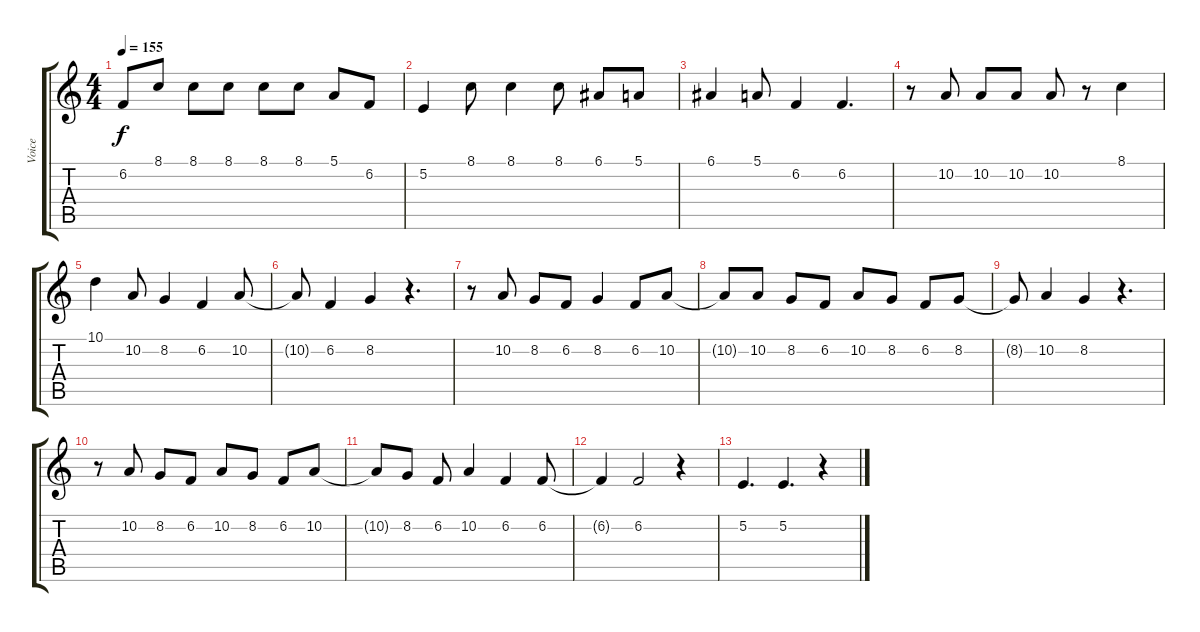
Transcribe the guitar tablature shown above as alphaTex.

\track ("Voice" "Voice") {instrument acousticgrandpiano}
\staff {score tabs}
\tuning (E4 B3 G3 D3 A2 E2) {hide}
\ts (4 4)
\tempo 155
\clef g2
\ks c
6.2.8{dy f} 8.1.8 8.1.8 8.1.8 8.1.8 8.1.8 5.1.8 6.2.8 |
5.2.4 8.1.8 8.1.4 8.1.8 6.1.8 5.1.8 |
6.1.4 5.1.8 6.2.4 6.2.4{d} |
r.8 10.2.8 10.2.8 10.2.8 10.2.8 r.8 8.1.4 |
10.1.4 10.2.8 8.2.4 6.2.4 10.2.8 |
10.2{t}.8 6.2.4 8.2.4 r.4{d} |
r.8 10.2.8 8.2.8 6.2.8 8.2.4 6.2.8 10.2.8 |
10.2{t}.8 10.2.8 8.2.8 6.2.8 10.2.8 8.2.8 6.2.8 8.2.8 |
8.2{t}.8 10.2.4 8.2.4 r.4{d} |
r.8 10.2.8 8.2.8 6.2.8 10.2.8 8.2.8 6.2.8 10.2.8 |
10.2{t}.8 8.2.8 6.2.8 10.2.4 6.2.4 6.2.8 |
6.2{t}.4 6.2.2 r.4 |
5.2.4{d} 5.2.4{d} r.4
